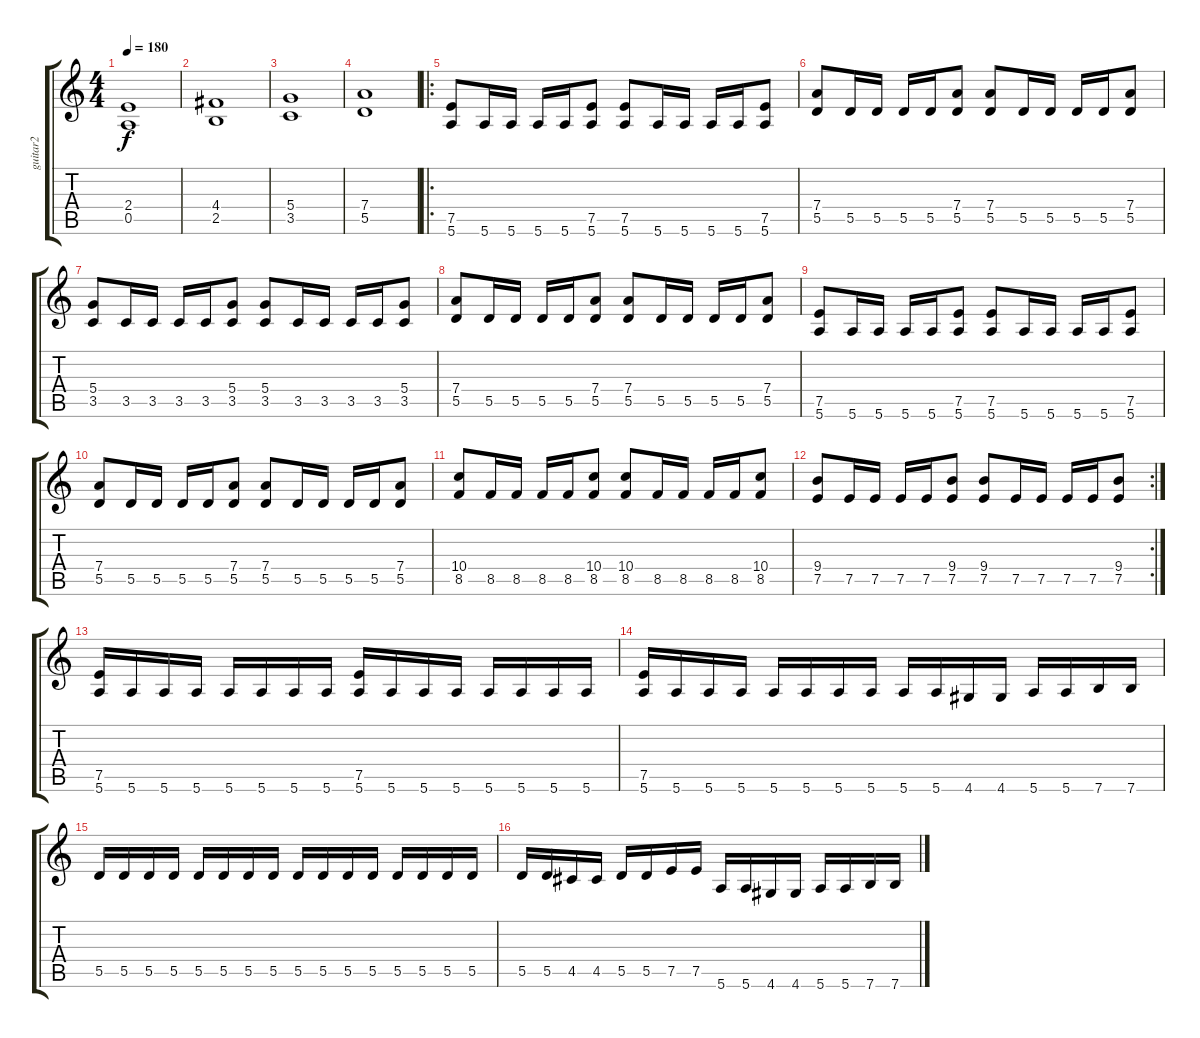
\track ("guitar2" "guitar2") {instrument distortionguitar}
\staff {score tabs}
\tuning (E4 B3 G3 D3 A2 E2) {hide}
\ts (4 4)
\tempo 180
\clef g2
\ks c
(2.4 0.5).1{dy f} |
(4.4 2.5).1 |
(5.4 3.5).1 |
(7.4 5.5).1 |
\ro
(7.5 5.6).8 5.6.16 5.6.16 5.6.16 5.6.16 (7.5 5.6).8 (7.5 5.6).8 5.6.16 5.6.16 5.6.16 5.6.16 (7.5 5.6).8 |
(7.4 5.5).8 5.5.16 5.5.16 5.5.16 5.5.16 (7.4 5.5).8 (7.4 5.5).8 5.5.16 5.5.16 5.5.16 5.5.16 (7.4 5.5).8 |
(5.4 3.5).8 3.5.16 3.5.16 3.5.16 3.5.16 (5.4 3.5).8 (5.4 3.5).8 3.5.16 3.5.16 3.5.16 3.5.16 (5.4 3.5).8 |
(7.4 5.5).8 5.5.16 5.5.16 5.5.16 5.5.16 (7.4 5.5).8 (7.4 5.5).8 5.5.16 5.5.16 5.5.16 5.5.16 (7.4 5.5).8 |
(7.5 5.6).8 5.6.16 5.6.16 5.6.16 5.6.16 (7.5 5.6).8 (7.5 5.6).8 5.6.16 5.6.16 5.6.16 5.6.16 (7.5 5.6).8 |
(7.4 5.5).8 5.5.16 5.5.16 5.5.16 5.5.16 (7.4 5.5).8 (7.4 5.5).8 5.5.16 5.5.16 5.5.16 5.5.16 (7.4 5.5).8 |
(10.4 8.5).8 8.5.16 8.5.16 8.5.16 8.5.16 (10.4 8.5).8 (10.4 8.5).8 8.5.16 8.5.16 8.5.16 8.5.16 (10.4 8.5).8 |
\rc 2
(9.4 7.5).8 7.5.16 7.5.16 7.5.16 7.5.16 (9.4 7.5).8 (9.4 7.5).8 7.5.16 7.5.16 7.5.16 7.5.16 (9.4 7.5).8 |
(7.5 5.6).16 5.6.16 5.6.16 5.6.16 5.6.16 5.6.16 5.6.16 5.6.16 (7.5 5.6).16 5.6.16 5.6.16 5.6.16 5.6.16 5.6.16 5.6.16 5.6.16 |
(7.5 5.6).16 5.6.16 5.6.16 5.6.16 5.6.16 5.6.16 5.6.16 5.6.16 5.6.16 5.6.16 4.6.16 4.6.16 5.6.16 5.6.16 7.6.16 7.6.16 |
5.5.16 5.5.16 5.5.16 5.5.16 5.5.16 5.5.16 5.5.16 5.5.16 5.5.16 5.5.16 5.5.16 5.5.16 5.5.16 5.5.16 5.5.16 5.5.16 |
5.5.16 5.5.16 4.5.16 4.5.16 5.5.16 5.5.16 7.5.16 7.5.16 5.6.16 5.6.16 4.6.16 4.6.16 5.6.16 5.6.16 7.6.16 7.6.16
